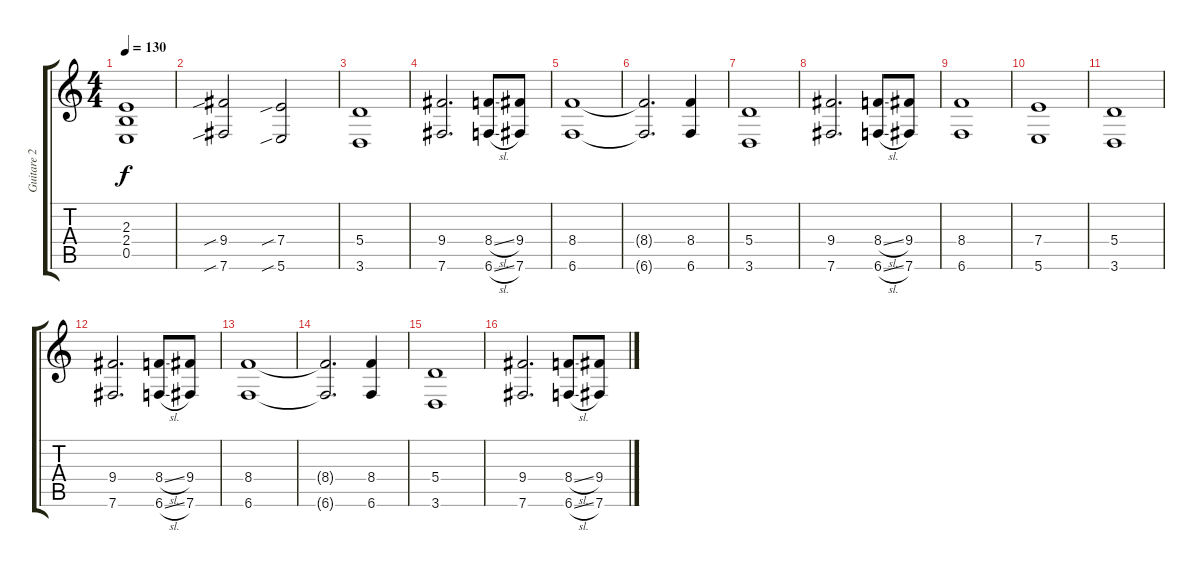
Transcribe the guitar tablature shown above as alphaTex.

\track ("Guitare 2" "Guitare 2") {instrument distortionguitar}
\staff {score tabs}
\tuning (B3 Gb3 D3 A2 E2 B1) {hide}
\ts (4 4)
\tempo 130
\clef g2
\ks c
(2.3 2.4 0.5).1{dy f} |
(9.4{sib} 7.6{sib}).2 (7.4{sib} 5.6{sib}).2 |
(5.4 3.6).1 |
(9.4 7.6).2{d} (8.4{sl} 6.6{sl}).8 (9.4 7.6).8 |
(8.4 6.6).1 |
(8.4{t} 6.6{t}).2{d} (8.4 6.6).4 |
(5.4 3.6).1 |
(9.4 7.6).2{d} (8.4{sl} 6.6{sl}).8 (9.4 7.6).8 |
(8.4 6.6).1 |
(7.4 5.6).1 |
(5.4 3.6).1 |
(9.4 7.6).2{d} (8.4{sl} 6.6{sl}).8 (9.4 7.6).8 |
(8.4 6.6).1 |
(8.4{t} 6.6{t}).2{d} (8.4 6.6).4 |
(5.4 3.6).1 |
(9.4 7.6).2{d} (8.4{sl} 6.6{sl}).8 (9.4 7.6).8
